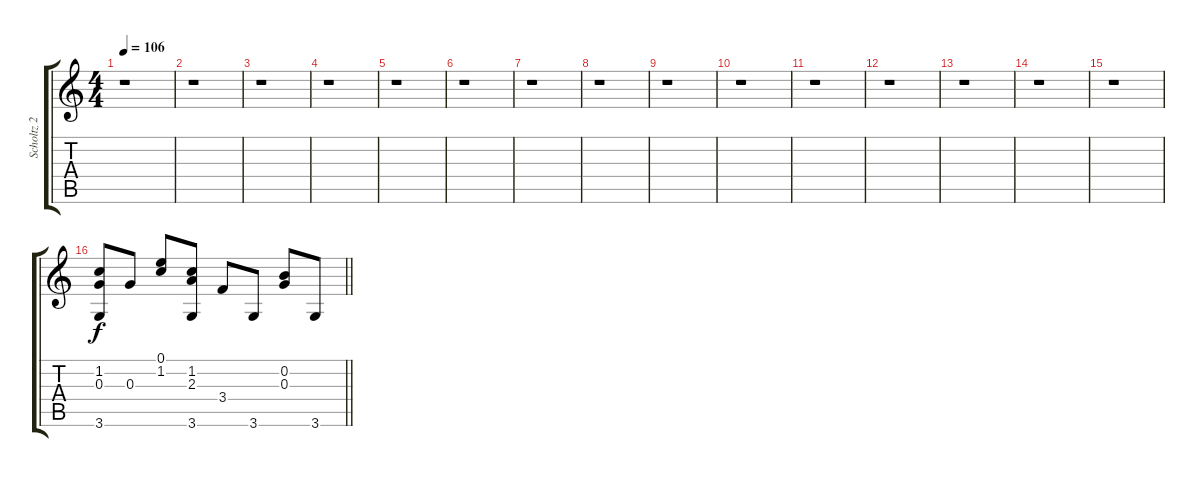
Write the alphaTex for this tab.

\track ("Scholtz 2" "Scholtz 2") {instrument electricguitarjazz}
\staff {score tabs}
\tuning (E4 B3 G3 D3 A2 E2) {hide}
\ts (4 4)
\tempo 106
\clef g2
\ks c
r.1{dy f instrument electricguitarjazz} |
r.1 |
r.1 |
r.1 |
r.1 |
r.1 |
r.1 |
r.1 |
r.1 |
r.1 |
r.1 |
r.1 |
r.1 |
r.1 |
r.1 |
\barLineRight lightlight
(1.2 0.3 3.6).8 0.3.8 (0.1 1.2).8 (1.2 2.3 3.6).8 3.4.8 3.6.8 (0.2 0.3).8 3.6.8
